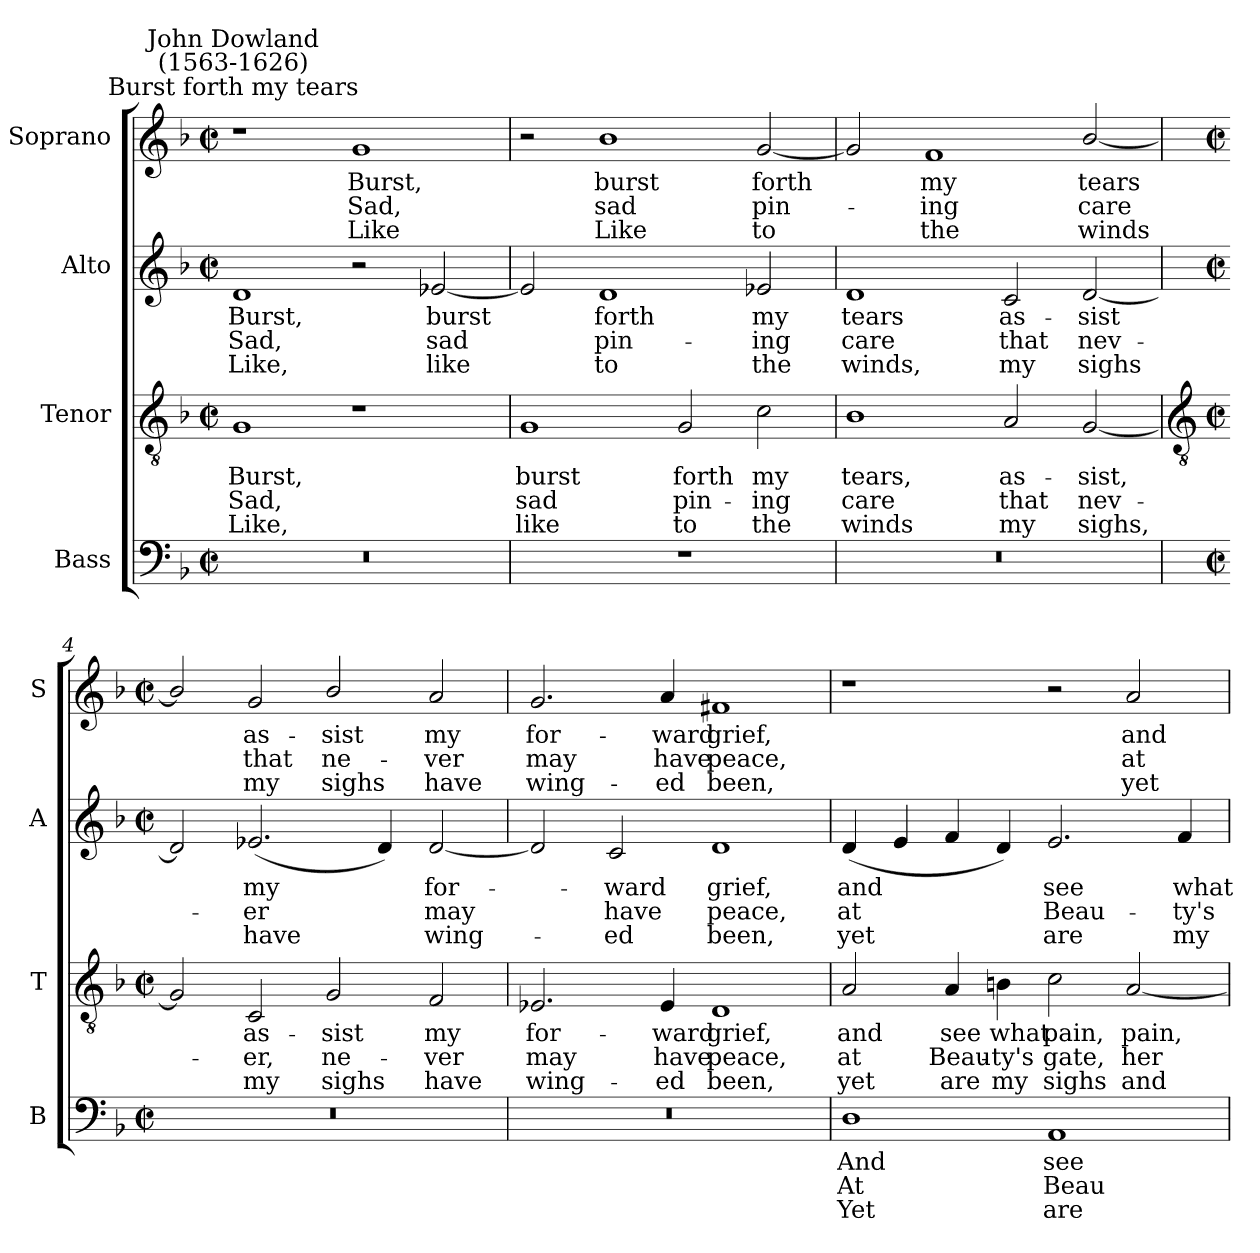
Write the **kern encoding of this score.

**kern	**text	**text	**text	**kern	**text	**text	**text	**kern	**text	**text	**text	**kern	**text	**text	**text
*part4	*part4	*part4	*part4	*part3	*part3	*part3	*part3	*part2	*part2	*part2	*part2	*part1	*part1	*part1	*part1
*staff4	*staff4	*staff4	*staff4	*staff3	*staff3	*staff3	*staff3	*staff2	*staff2	*staff2	*staff2	*staff1	*staff1	*staff1	*staff1
*I"Bass	*	*	*	*I"Tenor	*	*	*	*I"Alto	*	*	*	*I"Soprano	*	*	*
*I'B	*	*	*	*I'T	*	*	*	*I'A	*	*	*	*I'S	*	*	*
*clefF4	*	*	*	*clefGv2	*	*	*	*clefG2	*	*	*	*clefG2	*	*	*
*k[b-]	*	*	*	*k[b-]	*	*	*	*k[b-]	*	*	*	*k[b-]	*	*	*
*F:	*	*	*	*F:	*	*	*	*F:	*	*	*	*F:	*	*	*
*M4/2	*	*	*	*M4/2	*	*	*	*M4/2	*	*	*	*M4/2	*	*	*
*met(c|)	*	*	*	*met(c|)	*	*	*	*met(c|)	*	*	*	*met(c|)	*	*	*
=1	=1	=1	=1	=1	=1	=1	=1	=1	=1	=1	=1	=1	=1	=1	=1
!	!	!	!	!	!	!	!	!	!	!	!	!LO:TX:a:cj:t=Burst forth my tears	!	!	!
!	!	!	!	!	!	!	!	!	!	!	!	!LO:TX:a:cj:t=John Dowland\n(1563-1626)	!	!	!
!	!	!	!	!	!LO:LY:b	!LO:LY:b	!LO:LY:b	!	!LO:LY:b	!LO:LY:b	!LO:LY:b	!	!	!	!
0r	.	.	.	1G	Burst,	Sad,	Like,	1d	Burst,	Sad,	Like,	1r	.	.	.
!	!	!	!	!	!	!	!	!	!	!	!	!	!LO:LY:b	!LO:LY:b	!LO:LY:b
.	.	.	.	1r	.	.	.	2r	.	.	.	1g	Burst,	Sad,	Like
!	!	!	!	!	!	!	!	!	!LO:LY:b	!LO:LY:b	!LO:LY:b	!	!	!	!
.	.	.	.	.	.	.	.	[2e-X	burst	sad	like	.	.	.	.
=2	=2	=2	=2	=2	=2	=2	=2	=2	=2	=2	=2	=2	=2	=2	=2
!	!	!	!	!	!LO:LY:b	!LO:LY:b	!LO:LY:b	!	!	!	!	!	!	!	!
1ryy	.	.	.	1G	burst	sad	like	2e-]	.	.	.	2r	.	.	.
!	!	!	!	!	!	!	!	!	!LO:LY:b	!LO:LY:b	!LO:LY:b	!	!LO:LY:b	!LO:LY:b	!LO:LY:b
.	.	.	.	.	.	.	.	1d	forth	pin-	-to	1b-	burst	sad	Like
!	!	!	!	!	!LO:LY:b	!LO:LY:b	!LO:LY:b	!	!	!	!	!	!	!	!
1r	.	.	.	2G	forth	pin-	-to	.	.	.	.	.	.	.	.
!	!	!	!	!	!LO:LY:b	!LO:LY:b	!LO:LY:b	!	!LO:LY:b	!LO:LY:b	!LO:LY:b	!	!LO:LY:b	!LO:LY:b	!LO:LY:b
.	.	.	.	2c	my	ing	the	2e-X	my	ing	the	[2g	forth	pin-	to
=3	=3	=3	=3	=3	=3	=3	=3	=3	=3	=3	=3	=3	=3	=3	=3
!	!	!	!	!	!LO:LY:b	!LO:LY:b	!LO:LY:b	!	!LO:LY:b	!LO:LY:b	!LO:LY:b	!	!	!	!
0r	.	.	.	1B-	tears,	care	winds	1d	tears	care	winds,	2g]	.	.	.
!	!	!	!	!	!	!	!	!	!	!	!	!	!LO:LY:b	!LO:LY:b	!LO:LY:b
.	.	.	.	.	.	.	.	.	.	.	.	1f	my	ing	the
!	!	!	!	!	!LO:LY:b	!LO:LY:b	!LO:LY:b	!	!LO:LY:b	!LO:LY:b	!LO:LY:b	!	!	!	!
.	.	.	.	2A	as-	-that	my	2c	as-	-that	my	.	.	.	.
!	!	!	!	!	!LO:LY:b	!LO:LY:b	!LO:LY:b	!	!LO:LY:b	!LO:LY:b	!LO:LY:b	!	!LO:LY:b	!LO:LY:b	!LO:LY:b
.	.	.	.	[2G	sist,	nev-	-sighs,	[2d	sist	nev-	-sighs	[2b-/	tears	care	winds
!!LO:LB:g=z
=4	=4	=4	=4	=4	=4	=4	=4	=4	=4	=4	=4	=4	=4	=4	=4
*	*	*	*	*clefGv2	*	*	*	*	*	*	*	*	*	*	*
*M4/2	*	*	*	*M4/2	*	*	*	*M4/2	*	*	*	*M4/2	*	*	*
*met(c|)	*	*	*	*met(c|)	*	*	*	*met(c|)	*	*	*	*met(c|)	*	*	*
0r	.	.	.	2G]	.	.	.	2d]	.	.	.	2b-/]	.	.	.
!	!	!	!	!	!LO:LY:b	!LO:LY:b	!LO:LY:b	!	!LO:LY:b	!LO:LY:b	!LO:LY:b	!	!LO:LY:b	!LO:LY:b	!LO:LY:b
.	.	.	.	2C	as-	-er,	my	(<2.e-X	my	er	have	2g	as-	-that	my
!	!	!	!	!	!LO:LY:b	!LO:LY:b	!LO:LY:b	!	!	!	!	!	!LO:LY:b	!LO:LY:b	!LO:LY:b
.	.	.	.	2G	sist	ne-	-sighs	.	.	.	.	2b-/	sist	ne-	-sighs
.	.	.	.	.	.	.	.	4d)	.	.	.	.	.	.	.
!	!	!	!	!	!LO:LY:b	!LO:LY:b	!LO:LY:b	!	!LO:LY:b	!LO:LY:b	!LO:LY:b	!	!LO:LY:b	!LO:LY:b	!LO:LY:b
.	.	.	.	2F	my	ver	have	[2d	for-	may	wing-	2a	my	ver	have
=5	=5	=5	=5	=5	=5	=5	=5	=5	=5	=5	=5	=5	=5	=5	=5
!	!	!	!	!	!LO:LY:b	!LO:LY:b	!LO:LY:b	!	!	!	!	!	!LO:LY:b	!LO:LY:b	!LO:LY:b
0r	.	.	.	2.E-X	for-	-may	wing-	2d]	.	.	.	2.g	for-	-may	wing-
!	!	!	!	!	!	!	!	!	!LO:LY:b	!LO:LY:b	!LO:LY:b	!	!	!	!
.	.	.	.	.	.	.	.	2c	ward	have	ed	.	.	.	.
!	!	!	!	!	!LO:LY:b	!LO:LY:b	!LO:LY:b	!	!	!	!	!	!LO:LY:b	!LO:LY:b	!LO:LY:b
.	.	.	.	4E-	-ward	have	ed	.	.	.	.	4a	-ward	have	ed
!	!	!	!	!	!LO:LY:b	!LO:LY:b	!LO:LY:b	!	!LO:LY:b	!LO:LY:b	!LO:LY:b	!	!LO:LY:b	!LO:LY:b	!LO:LY:b
.	.	.	.	1D	grief,	peace,	been,	1d	grief,	peace,	been,	1f#X	grief,	peace,	been,
=6	=6	=6	=6	=6	=6	=6	=6	=6	=6	=6	=6	=6	=6	=6	=6
!	!LO:LY:b	!LO:LY:b	!LO:LY:b	!	!LO:LY:b	!LO:LY:b	!LO:LY:b	!	!LO:LY:b	!LO:LY:b	!LO:LY:b	!	!	!	!
1D	And	At	Yet	2A	and	at	yet	(<4d	and	at	yet	1r	.	.	.
.	.	.	.	.	.	.	.	4e	.	.	.	.	.	.	.
!	!	!	!	!	!LO:LY:b	!LO:LY:b	!LO:LY:b	!	!	!	!	!	!	!	!
.	.	.	.	4A	see	Beau-	-are	4f	.	.	.	.	.	.	.
!	!	!	!	!	!LO:LY:b	!LO:LY:b	!LO:LY:b	!	!	!	!	!	!	!	!
.	.	.	.	4Bn	what	ty's	my	4d)	.	.	.	.	.	.	.
!	!LO:LY:b	!LO:LY:b	!LO:LY:b	!	!LO:LY:b	!LO:LY:b	!LO:LY:b	!	!LO:LY:b	!LO:LY:b	!LO:LY:b	!	!	!	!
1AA	see	Beau-	-are	2c	pain,	gate,	sighs	2.e	see	Beau-	-are	2r	.	.	.
!	!	!	!	!	!LO:LY:b	!LO:LY:b	!LO:LY:b	!	!	!	!	!	!LO:LY:b	!LO:LY:b	!LO:LY:b
.	.	.	.	[2A	pain,	her	and	.	.	.	.	2a	and	at	yet
!	!	!	!	!	!	!	!	!	!LO:LY:b	!LO:LY:b	!LO:LY:b	!	!	!	!
.	.	.	.	.	.	.	.	4f	what	ty's	my	.	.	.	.
=	=	=	=	=	=	=	=	=	=	=	=	=	=	=	=
*-	*-	*-	*-	*-	*-	*-	*-	*-	*-	*-	*-	*-	*-	*-	*-
